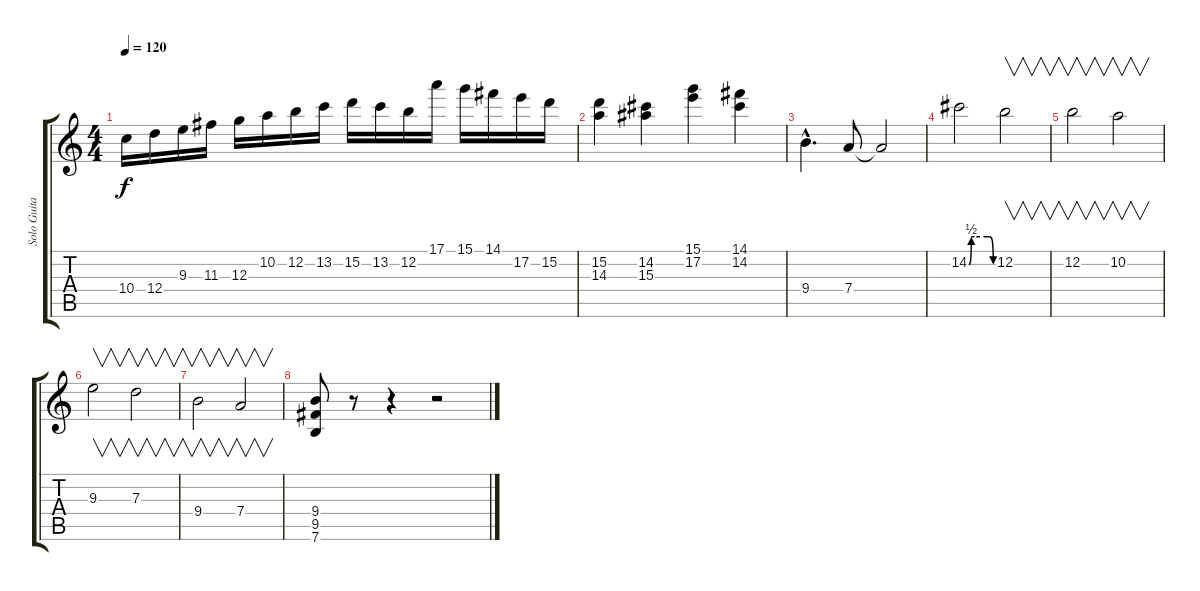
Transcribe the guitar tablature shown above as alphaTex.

\track ("Solo Guitar (Azar)" "Solo Guita") {instrument overdrivenguitar}
\staff {score tabs}
\tuning (E4 B3 G3 D3 A2 E2) {hide}
\ts (4 4)
\tempo 120
\clef g2
\ks c
10.4.16{dy f} 12.4.16 9.3.16 11.3.16 12.3.16 10.2.16 12.2.16 13.2.16 15.2.16 13.2.16 12.2.16 17.1.16 15.1.16 14.1.16 17.2.16 15.2.16 |
(15.2 14.3).4 (14.2 15.3).4 (15.1 17.2).4 (14.1 14.2).4 |
9.4{hac}.4{d} 7.4.8 7.4{t}.2 |
14.2{be (custom 0 0 6 2 14 2 45 2 51 2 60 0)}.2 12.2.2{v} |
12.2.2{v} 10.2.2{v} |
9.3.2{v} 7.3.2{v} |
9.4.2{v} 7.4.2{v} |
(9.4 9.5 7.6).8 r.8 r.4 r.2
